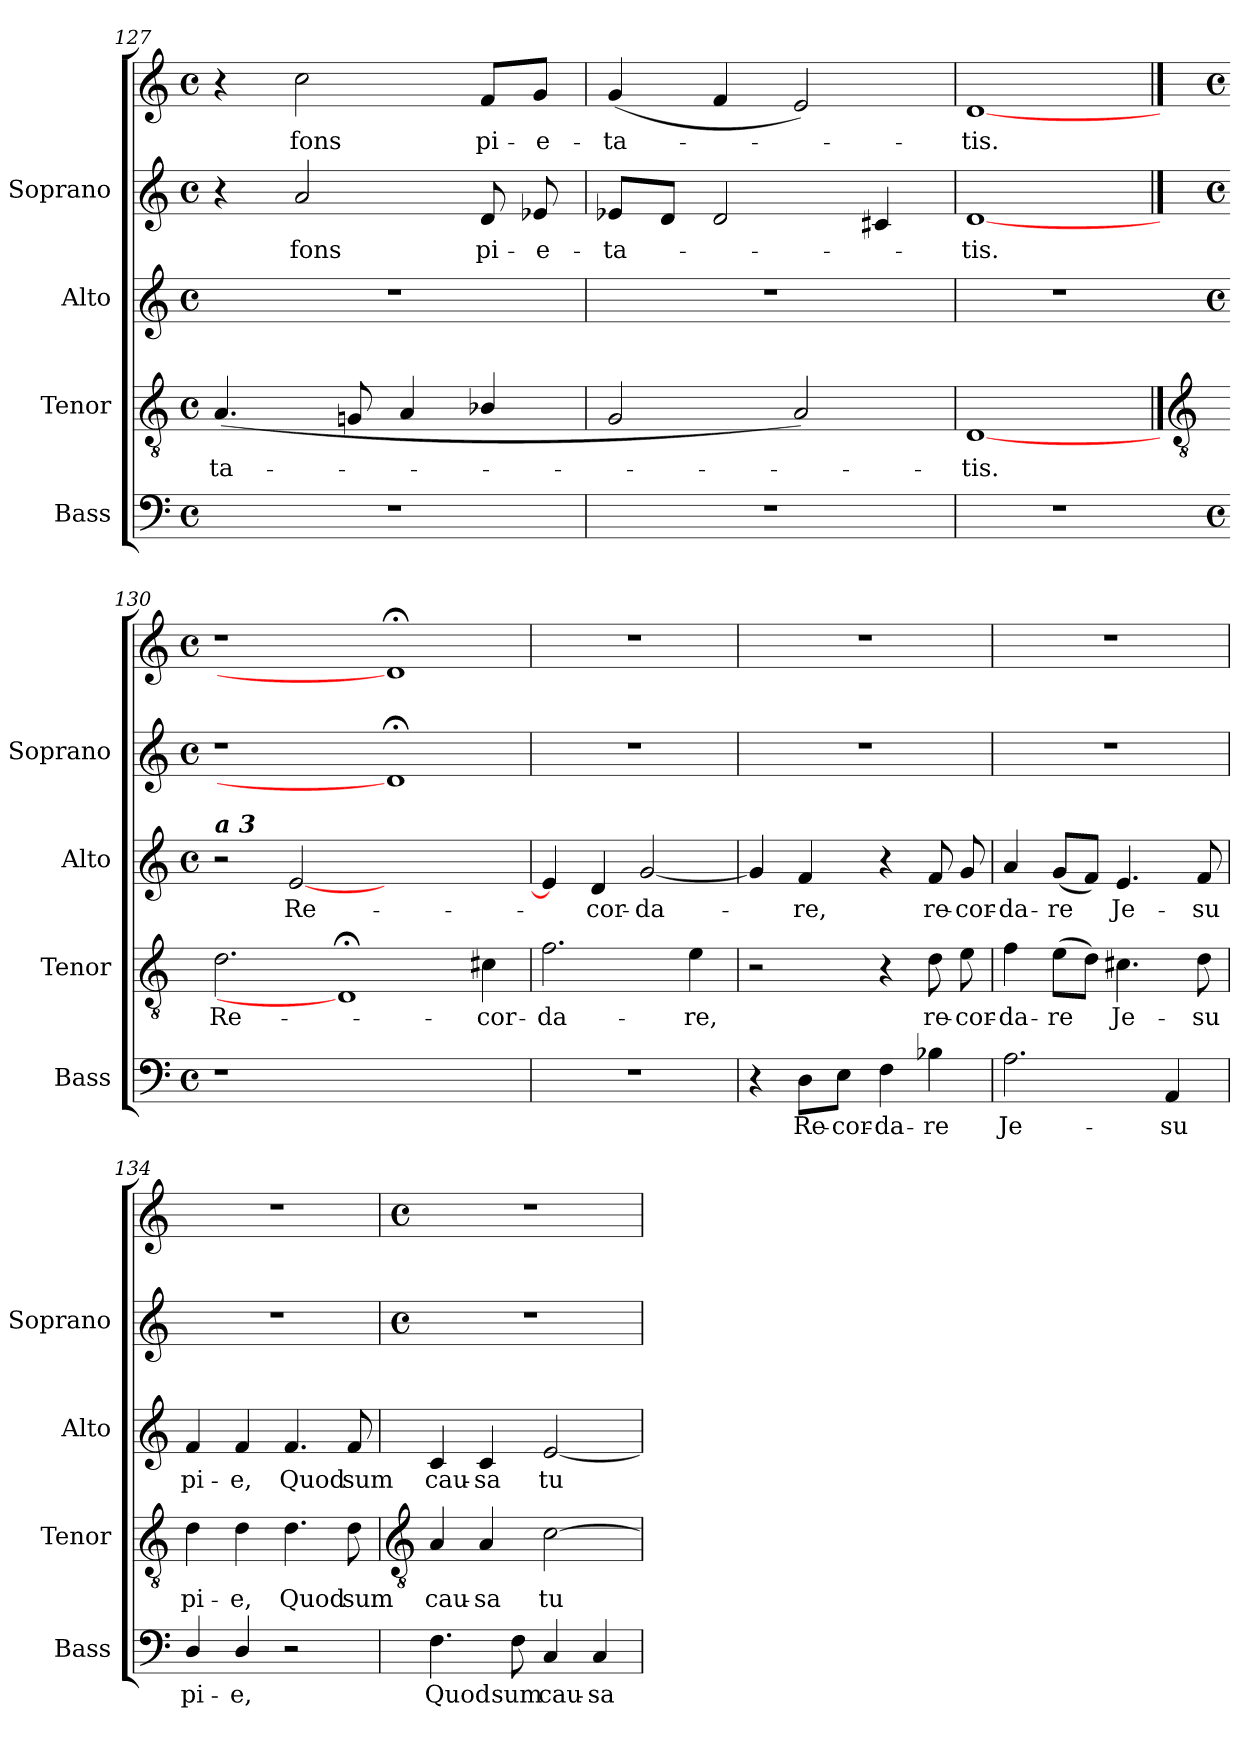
**kern	**text	**kern	**text	**kern	**text	**kern	**text	**kern	**text
*part4	*part4	*part3	*part3	*part2	*part2	*part1	*part1	*part1	*part1
*staff5	*staff5	*staff4	*staff4	*staff3	*staff3	*staff2	*staff2	*staff1	*staff1
*I"Bass	*	*I"Tenor	*	*I"Alto	*	*I"Soprano	*	*	*
*I'Bass	*	*I'Tenor	*	*I'Alto	*	*I'Soprano	*	*	*
*clefF4	*	*clefGv2	*	*clefG2	*	*clefG2	*	*clefG2	*
*k[]	*	*k[]	*	*k[]	*	*k[]	*	*k[]	*
*C:	*	*C:	*	*C:	*	*C:	*	*C:	*
*M4/4	*	*M4/4	*	*M4/4	*	*M4/4	*	*M4/4	*
*met(c)	*	*met(c)	*	*met(c)	*	*met(c)	*	*met(c)	*
=127	=127	=127	=127	=127	=127	=127	=127	=127	=127
!	!	!	!LO:LY:b	!	!	!	!	!	!
1r	.	(<4.A	-ta-	1r	.	4r	.	4r	.
!	!	!	!	!	!	!	!LO:LY:b	!	!LO:LY:b
.	.	.	.	.	.	2a	-fons	2cc	fons
.	.	8Gn	.	.	.	.	.	.	.
.	.	4A	.	.	.	.	.	.	.
!	!	!	!	!	!	!	!LO:LY:b	!	!LO:LY:b
.	.	4B-X/	.	.	.	8d	pi-	8f/L	pi-
!	!	!	!	!	!	!	!LO:LY:b	!	!LO:LY:b
.	.	.	.	.	.	8e-X	-e-	8g/J	-e-
=128	=128	=128	=128	=128	=128	=128	=128	=128	=128
!	!	!	!	!	!	!	!LO:LY:b	!	!LO:LY:b
1r	.	2G	.	1r	.	8e-L	ta-	(<4g	-ta-
.	.	.	.	.	.	8dJ	.	.	.
.	.	.	.	.	.	2d	.	4f	.
.	.	2A)	.	.	.	.	.	2e)	.
.	.	.	.	.	.	4c#X	.	.	.
=129	=129	=129	=129	=129	=129	=129	=129	=129	=129
!	!	!	!LO:LY:b	!	!	!	!LO:LY:b	!	!LO:LY:b
1r	.	[1D	tis.	1r	.	[1d	tis.	[1d	tis.
!!LO:LB:g=z
=130	==130	==130	==130	=130	==130	==130	==130	==130	==130
*	*	*clefGv2	*	*	*	*	*	*	*
*k[]	*	*	*	*k[]	*	*	*	*	*
*C:	*	*	*	*C:	*	*	*	*	*
*M4/4	*	*	*	*M4/4	*	*M4/4	*	*M4/4	*
*met(c)	*	*	*	*met(c)	*	*met(c)	*	*met(c)	*
!	!	!	!	!LO:TX:a:Bi:t=a 3	!	!	!	!	!
!	!	!	!LO:LY:b	!	!	!	!	!	!
1r	.	2.d	Re-	2r	.	1r	.	1r	.
!	!	!	!	!	!LO:LY:b	!	!	!	!
.	.	.	.	[2e	Re-	.	.	.	.
.	.	1D;<]	.	.	.	.	.	.	.
1ryy	.	.	.	1ryy	.	1d;<]	.	1d;<]	.
!	!	!	!LO:LY:b	!	!	!	!	!	!
.	.	4c#X	-cor-	.	.	.	.	.	.
=131	=131	=131	=131	=131	=131	=131	=131	=131	=131
!	!	!	!LO:LY:b	!	!	!	!	!	!
1r	.	2.f	-da-	4e]	.	1r	.	1r	.
!	!	!	!	!	!LO:LY:b	!	!	!	!
.	.	.	.	4d	cor-	.	.	.	.
!	!	!	!	!	!LO:LY:b	!	!	!	!
.	.	.	.	[2g	-da-	.	.	.	.
!	!	!	!LO:LY:b	!	!	!	!	!	!
.	.	4e	-re,	.	.	.	.	.	.
=132	=132	=132	=132	=132	=132	=132	=132	=132	=132
4r	.	2r	.	4g]	.	1r	.	1r	.
!	!LO:LY:b	!	!	!	!LO:LY:b	!	!	!	!
8D\L	Re-	.	.	4f	re,	.	.	.	.
!	!LO:LY:b	!	!	!	!	!	!	!	!
8E\J	-cor-	.	.	.	.	.	.	.	.
!	!LO:LY:b	!	!	!	!	!	!	!	!
4F	-da-	4r	.	4r	.	.	.	.	.
!	!LO:LY:b	!	!LO:LY:b	!	!LO:LY:b	!	!	!	!
4B-X	-re	8d	re-	8f	re-	.	.	.	.
!	!	!	!LO:LY:b	!	!LO:LY:b	!	!	!	!
.	.	8e	-cor-	8g	-cor-	.	.	.	.
=133	=133	=133	=133	=133	=133	=133	=133	=133	=133
!	!LO:LY:b	!	!LO:LY:b	!	!LO:LY:b	!	!	!	!
2.A	Je-	4f	-da-	4a	-da-	1r	.	1r	.
!	!	!	!LO:LY:b	!	!LO:LY:b	!	!	!	!
.	.	(>8eL	-re	(<8gL	-re	.	.	.	.
.	.	8dJ)	.	8fJ)	.	.	.	.	.
!	!	!	!LO:LY:b	!	!LO:LY:b	!	!	!	!
.	.	4.c#X	Je-	4.e	Je-	.	.	.	.
!	!LO:LY:b	!	!	!	!	!	!	!	!
4AA	-su	.	.	.	.	.	.	.	.
!	!	!	!LO:LY:b	!	!LO:LY:b	!	!	!	!
.	.	8d	-su	8f	-su	.	.	.	.
=134	=134	=134	=134	=134	=134	=134	=134	=134	=134
!	!LO:LY:b	!	!LO:LY:b	!	!LO:LY:b	!	!	!	!
4D/	pi-	4d	pi-	4f	pi-	1r	.	1r	.
!	!LO:LY:b	!	!LO:LY:b	!	!LO:LY:b	!	!	!	!
4D/	-e,	4d	-e,	4f	-e,	.	.	.	.
!	!	!	!LO:LY:b	!	!LO:LY:b	!	!	!	!
2r	.	4.d	Quod	4.f	Quod	.	.	.	.
!	!	!	!LO:LY:b	!	!LO:LY:b	!	!	!	!
.	.	8d	sum	8f	sum	.	.	.	.
!!LO:LB:g=z
=135	=135	=135	=135	=135	=135	=135	=135	=135	=135
*	*	*clefGv2	*	*	*	*	*	*	*
*	*	*	*	*	*	*M4/4	*	*M4/4	*
*	*	*	*	*	*	*met(c)	*	*met(c)	*
!	!LO:LY:b	!	!LO:LY:b	!	!LO:LY:b	!	!	!	!
4.F	Quod	4A	cau-	4c	cau-	1r	.	1r	.
!	!	!	!LO:LY:b	!	!LO:LY:b	!	!	!	!
.	.	4A	-sa	4c	-sa	.	.	.	.
!	!LO:LY:b	!	!	!	!	!	!	!	!
8F	sum	.	.	.	.	.	.	.	.
!	!LO:LY:b	!	!LO:LY:b	!	!LO:LY:b	!	!	!	!
4C	cau-	[2c	tu-	[2e	tu-	.	.	.	.
!	!LO:LY:b	!	!	!	!	!	!	!	!
4C	-sa	.	.	.	.	.	.	.	.
=	=	=	=	=	=	=	=	=	=
*-	*-	*-	*-	*-	*-	*-	*-	*-	*-
